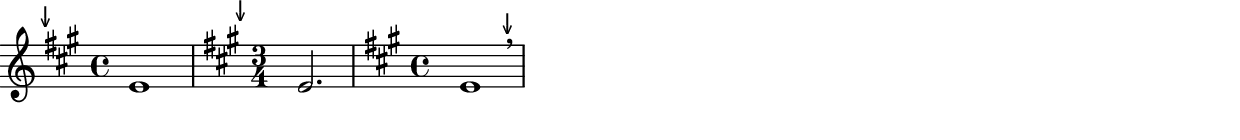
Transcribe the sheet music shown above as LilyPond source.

%% Generated by lilypond-book.py
%% Options: [exampleindent=10.16\mm,fragment,indent=0\mm,line-width=160\mm,quote,relative=1]
\include "lilypond-book-preamble.ly"


% ****************************************************************
% Start cut-&-pastable-section
% ****************************************************************



\paper {
  indent = 0\mm
  line-width = 160\mm
  % offset the left padding, also add 1mm as lilypond creates cropped
  % images with a little space on the right
  line-width = #(- line-width (* mm  3.000000) (* mm 1))
  line-width = 160\mm - 2.0 * 10.16\mm
  % offset the left padding, also add 1mm as lilypond creates cropped
  % images with a little space on the right
  line-width = #(- line-width (* mm  3.000000) (* mm 1))
}

\layout {
  
}



\relative c'
{


% ****************************************************************
% ly snippet contents follows:
% ****************************************************************
\sourcefileline 3973
% The rehearsal mark will be aligned to the right edge of the Clef
\override Score.RehearsalMark.break-align-symbols = #'(clef)
\key a \major
\clef treble
\mark "↓"
e1
% The rehearsal mark will be aligned to the left edge of the Time Signature
\override Score.RehearsalMark.break-align-symbols = #'(time-signature)
\key a \major
\clef treble
\time 3/4
\mark "↓"
e2.
% The rehearsal mark will be centered above the Breath Mark
\override Score.RehearsalMark.break-align-symbols = #'(breathing-sign)
\key a \major
\clef treble
\time 4/4
e1
\breathe
\mark "↓"



% ****************************************************************
% end ly snippet
% ****************************************************************
}
